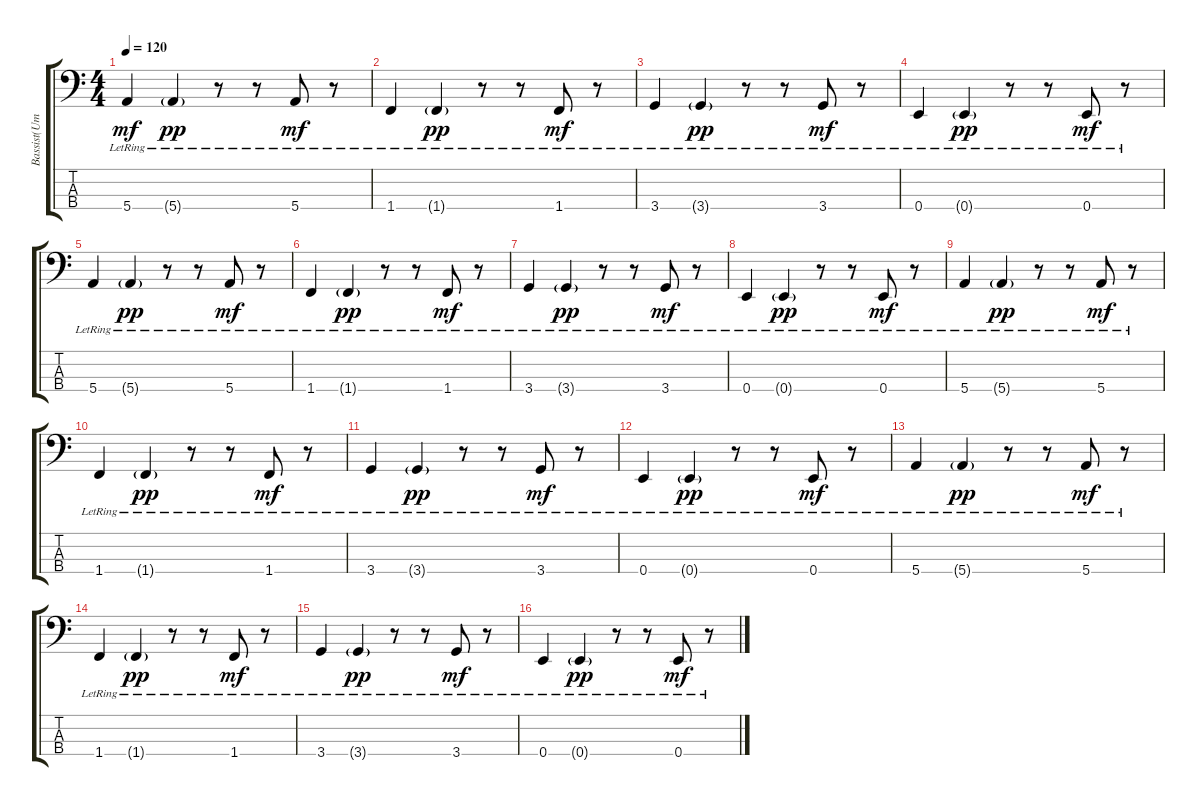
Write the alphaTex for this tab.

\track ("Bassist(Umesh)" "Bassist(Um") {instrument slapbass1}
\staff {score tabs}
\tuning (G2 D2 A1 E1) {hide}
\ts (4 4)
\tempo 120
\clef f4
\ks c
5.4{lr}.4{dy mf} 5.4{g lr}.4{dy pp} r.8 r.8 5.4{lr}.8{dy mf} r.8 |
1.4{lr}.4 1.4{g lr}.4{dy pp} r.8 r.8 1.4{lr}.8{dy mf} r.8 |
3.4{lr}.4 3.4{g lr}.4{dy pp} r.8 r.8 3.4{lr}.8{dy mf} r.8 |
0.4{lr}.4 0.4{g lr}.4{dy pp} r.8 r.8 0.4{lr}.8{dy mf} r.8 |
5.4{lr}.4 5.4{g lr}.4{dy pp} r.8 r.8 5.4{lr}.8{dy mf} r.8 |
1.4{lr}.4 1.4{g lr}.4{dy pp} r.8 r.8 1.4{lr}.8{dy mf} r.8 |
3.4{lr}.4 3.4{g lr}.4{dy pp} r.8 r.8 3.4{lr}.8{dy mf} r.8 |
0.4{lr}.4 0.4{g lr}.4{dy pp} r.8 r.8 0.4{lr}.8{dy mf} r.8 |
5.4{lr}.4 5.4{g lr}.4{dy pp} r.8 r.8 5.4{lr}.8{dy mf} r.8 |
1.4{lr}.4 1.4{g lr}.4{dy pp} r.8 r.8 1.4{lr}.8{dy mf} r.8 |
3.4{lr}.4 3.4{g lr}.4{dy pp} r.8 r.8 3.4{lr}.8{dy mf} r.8 |
0.4{lr}.4 0.4{g lr}.4{dy pp} r.8 r.8 0.4{lr}.8{dy mf} r.8 |
5.4{lr}.4 5.4{g lr}.4{dy pp} r.8 r.8 5.4{lr}.8{dy mf} r.8 |
1.4{lr}.4 1.4{g lr}.4{dy pp} r.8 r.8 1.4{lr}.8{dy mf} r.8 |
3.4{lr}.4 3.4{g lr}.4{dy pp} r.8 r.8 3.4{lr}.8{dy mf} r.8 |
0.4{lr}.4 0.4{g lr}.4{dy pp} r.8 r.8 0.4{lr}.8{dy mf} r.8
